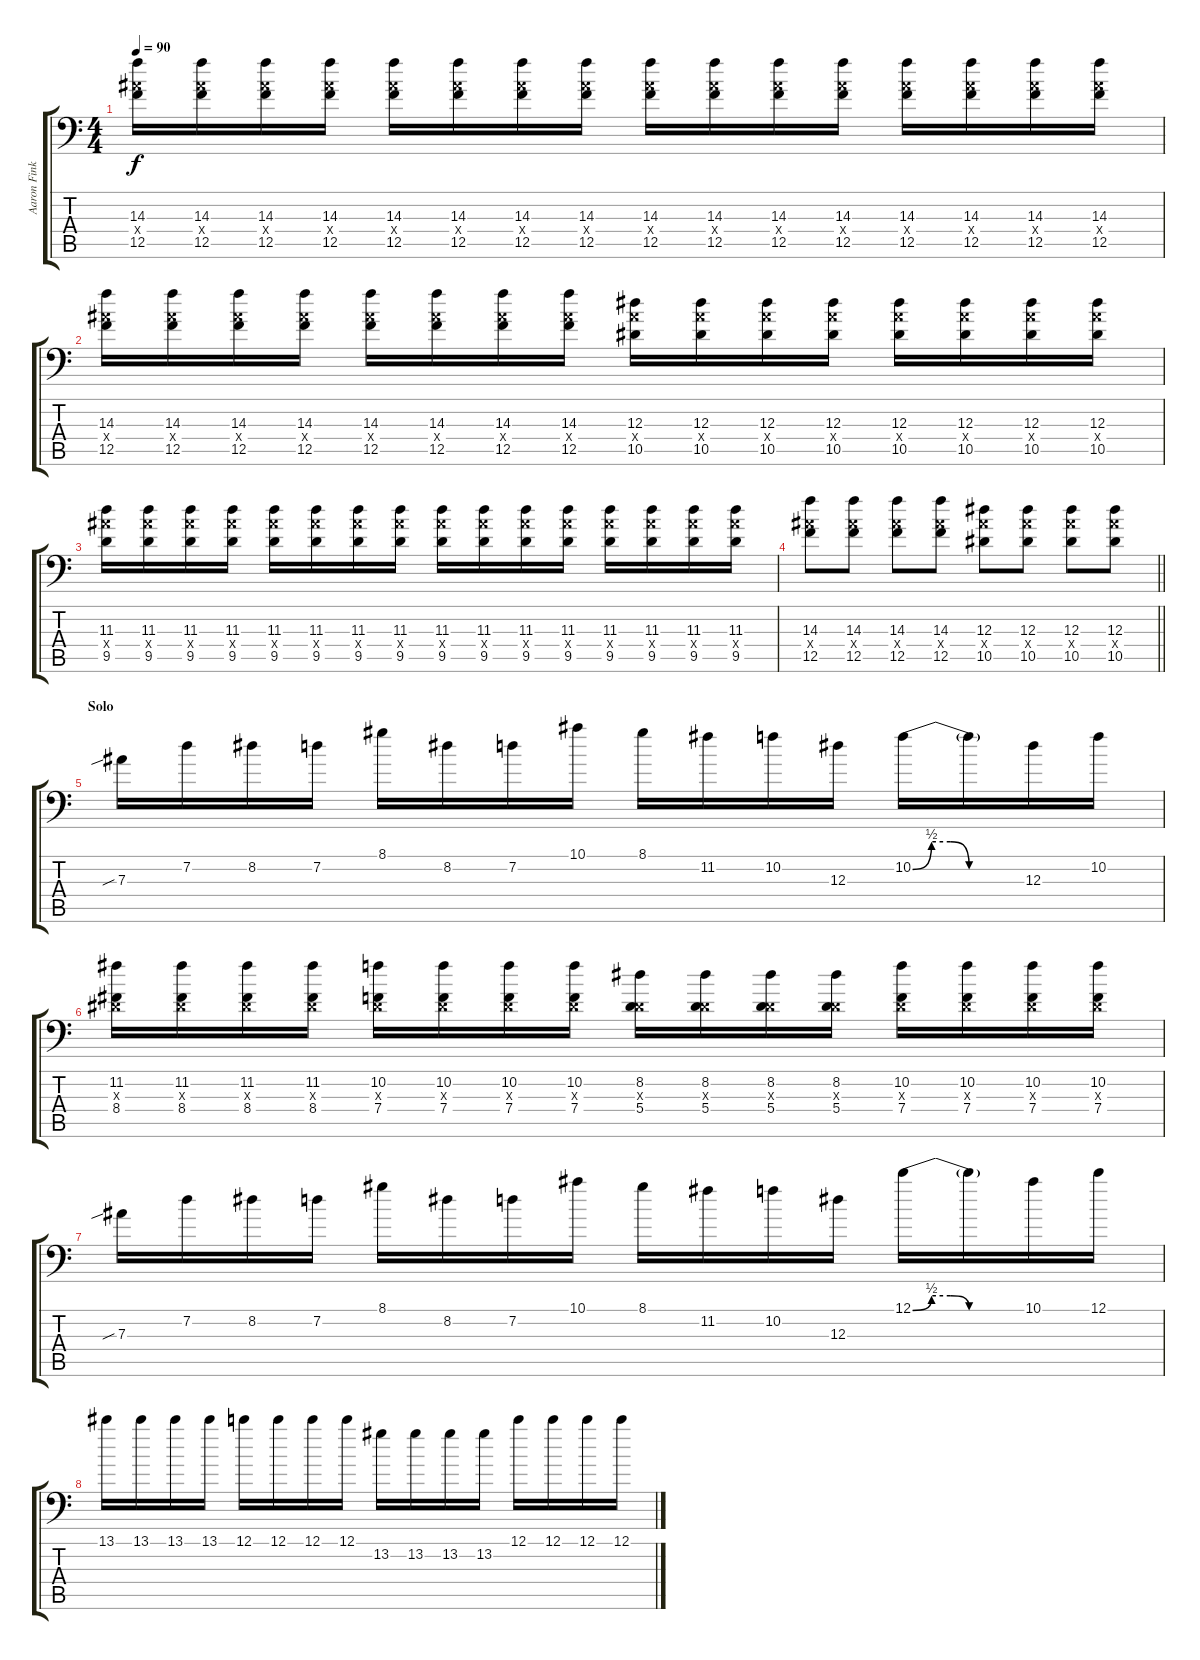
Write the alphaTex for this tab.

\track ("Aaron Fink" "Aaron Fink") {instrument distortionguitar}
\staff {score tabs}
\tuning (C4 G3 Eb3 Bb2 F2 Bb1) {hide}
\ts (4 4)
\tempo 90
\clef f4
\ks c
(14.3 12.4{x} 12.5).16{dy f} (14.3 12.4{x} 12.5).16 (14.3 12.4{x} 12.5).16 (14.3 12.4{x} 12.5).16 (14.3 12.4{x} 12.5).16 (14.3 12.4{x} 12.5).16 (14.3 12.4{x} 12.5).16 (14.3 12.4{x} 12.5).16 (14.3 12.4{x} 12.5).16 (14.3 12.4{x} 12.5).16 (14.3 12.4{x} 12.5).16 (14.3 12.4{x} 12.5).16 (14.3 12.4{x} 12.5).16 (14.3 12.4{x} 12.5).16 (14.3 12.4{x} 12.5).16 (14.3 12.4{x} 12.5).16 |
(14.3 12.4{x} 12.5).16 (14.3 12.4{x} 12.5).16 (14.3 12.4{x} 12.5).16 (14.3 12.4{x} 12.5).16 (14.3 12.4{x} 12.5).16 (14.3 12.4{x} 12.5).16 (14.3 12.4{x} 12.5).16 (14.3 12.4{x} 12.5).16 (12.3 12.4{x} 10.5).16 (12.3 12.4{x} 10.5).16 (12.3 12.4{x} 10.5).16 (12.3 12.4{x} 10.5).16 (12.3 12.4{x} 10.5).16 (12.3 12.4{x} 10.5).16 (12.3 12.4{x} 10.5).16 (12.3 12.4{x} 10.5).16 |
(11.3 12.4{x} 9.5).16 (11.3 12.4{x} 9.5).16 (11.3 12.4{x} 9.5).16 (11.3 12.4{x} 9.5).16 (11.3 12.4{x} 9.5).16 (11.3 12.4{x} 9.5).16 (11.3 12.4{x} 9.5).16 (11.3 12.4{x} 9.5).16 (11.3 12.4{x} 9.5).16 (11.3 12.4{x} 9.5).16 (11.3 12.4{x} 9.5).16 (11.3 12.4{x} 9.5).16 (11.3 12.4{x} 9.5).16 (11.3 12.4{x} 9.5).16 (11.3 12.4{x} 9.5).16 (11.3 12.4{x} 9.5).16 |
\barLineRight lightlight
(14.3 12.4{x} 12.5).8 (14.3 12.4{x} 12.5).8 (14.3 12.4{x} 12.5).8 (14.3 12.4{x} 12.5).8 (12.3 12.4{x} 10.5).8 (12.3 12.4{x} 10.5).8 (12.3 12.4{x} 10.5).8 (12.3 12.4{x} 10.5).8 |
\section ("" "Solo")
7.3{sib}.16 7.2.16 8.2.16 7.2.16 8.1.16 8.2.16 7.2.16 10.1.16 8.1.16 11.2.16 10.2.16 12.3.16 10.2{be (custom 0 0 10 2 20 2 30 0 60 0)}.16 10.2{t}.16 12.3.16 10.2.16 |
(11.2 0.3{x} 8.4).16 (11.2 0.3{x} 8.4).16 (11.2 0.3{x} 8.4).16 (11.2 0.3{x} 8.4).16 (10.2 0.3{x} 7.4).16 (10.2 0.3{x} 7.4).16 (10.2 0.3{x} 7.4).16 (10.2 0.3{x} 7.4).16 (8.2 0.3{x} 5.4).16 (8.2 0.3{x} 5.4).16 (8.2 0.3{x} 5.4).16 (8.2 0.3{x} 5.4).16 (10.2 0.3{x} 7.4).16 (10.2 0.3{x} 7.4).16 (10.2 0.3{x} 7.4).16 (10.2 0.3{x} 7.4).16 |
7.3{sib}.16 7.2.16 8.2.16 7.2.16 8.1.16 8.2.16 7.2.16 10.1.16 8.1.16 11.2.16 10.2.16 12.3.16 12.1{be (custom 0 0 10 2 20 2 30 0 60 0)}.16 12.1{t}.16 10.1.16 12.1.16 |
13.1.16 13.1.16 13.1.16 13.1.16 12.1.16 12.1.16 12.1.16 12.1.16 13.2.16 13.2.16 13.2.16 13.2.16 12.1.16 12.1.16 12.1.16 12.1.16
